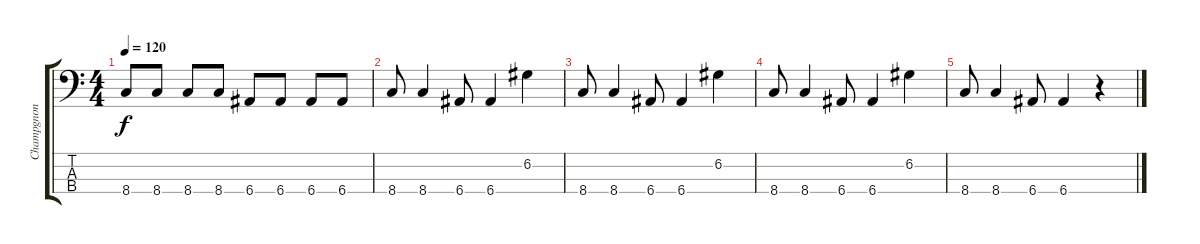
\track ("Champgnon" "Champgnon") {instrument fretlessbass}
\staff {score tabs}
\tuning (G2 D2 A1 E1) {hide}
\ts (4 4)
\tempo 120
\clef f4
\ks c
8.4.8{dy f} 8.4.8 8.4.8 8.4.8 6.4.8 6.4.8 6.4.8 6.4.8 |
8.4.8 8.4.4 6.4.8 6.4.4 6.2.4 |
8.4.8 8.4.4 6.4.8 6.4.4 6.2.4 |
8.4.8 8.4.4 6.4.8 6.4.4 6.2.4 |
8.4.8 8.4.4 6.4.8 6.4.4 r.4
